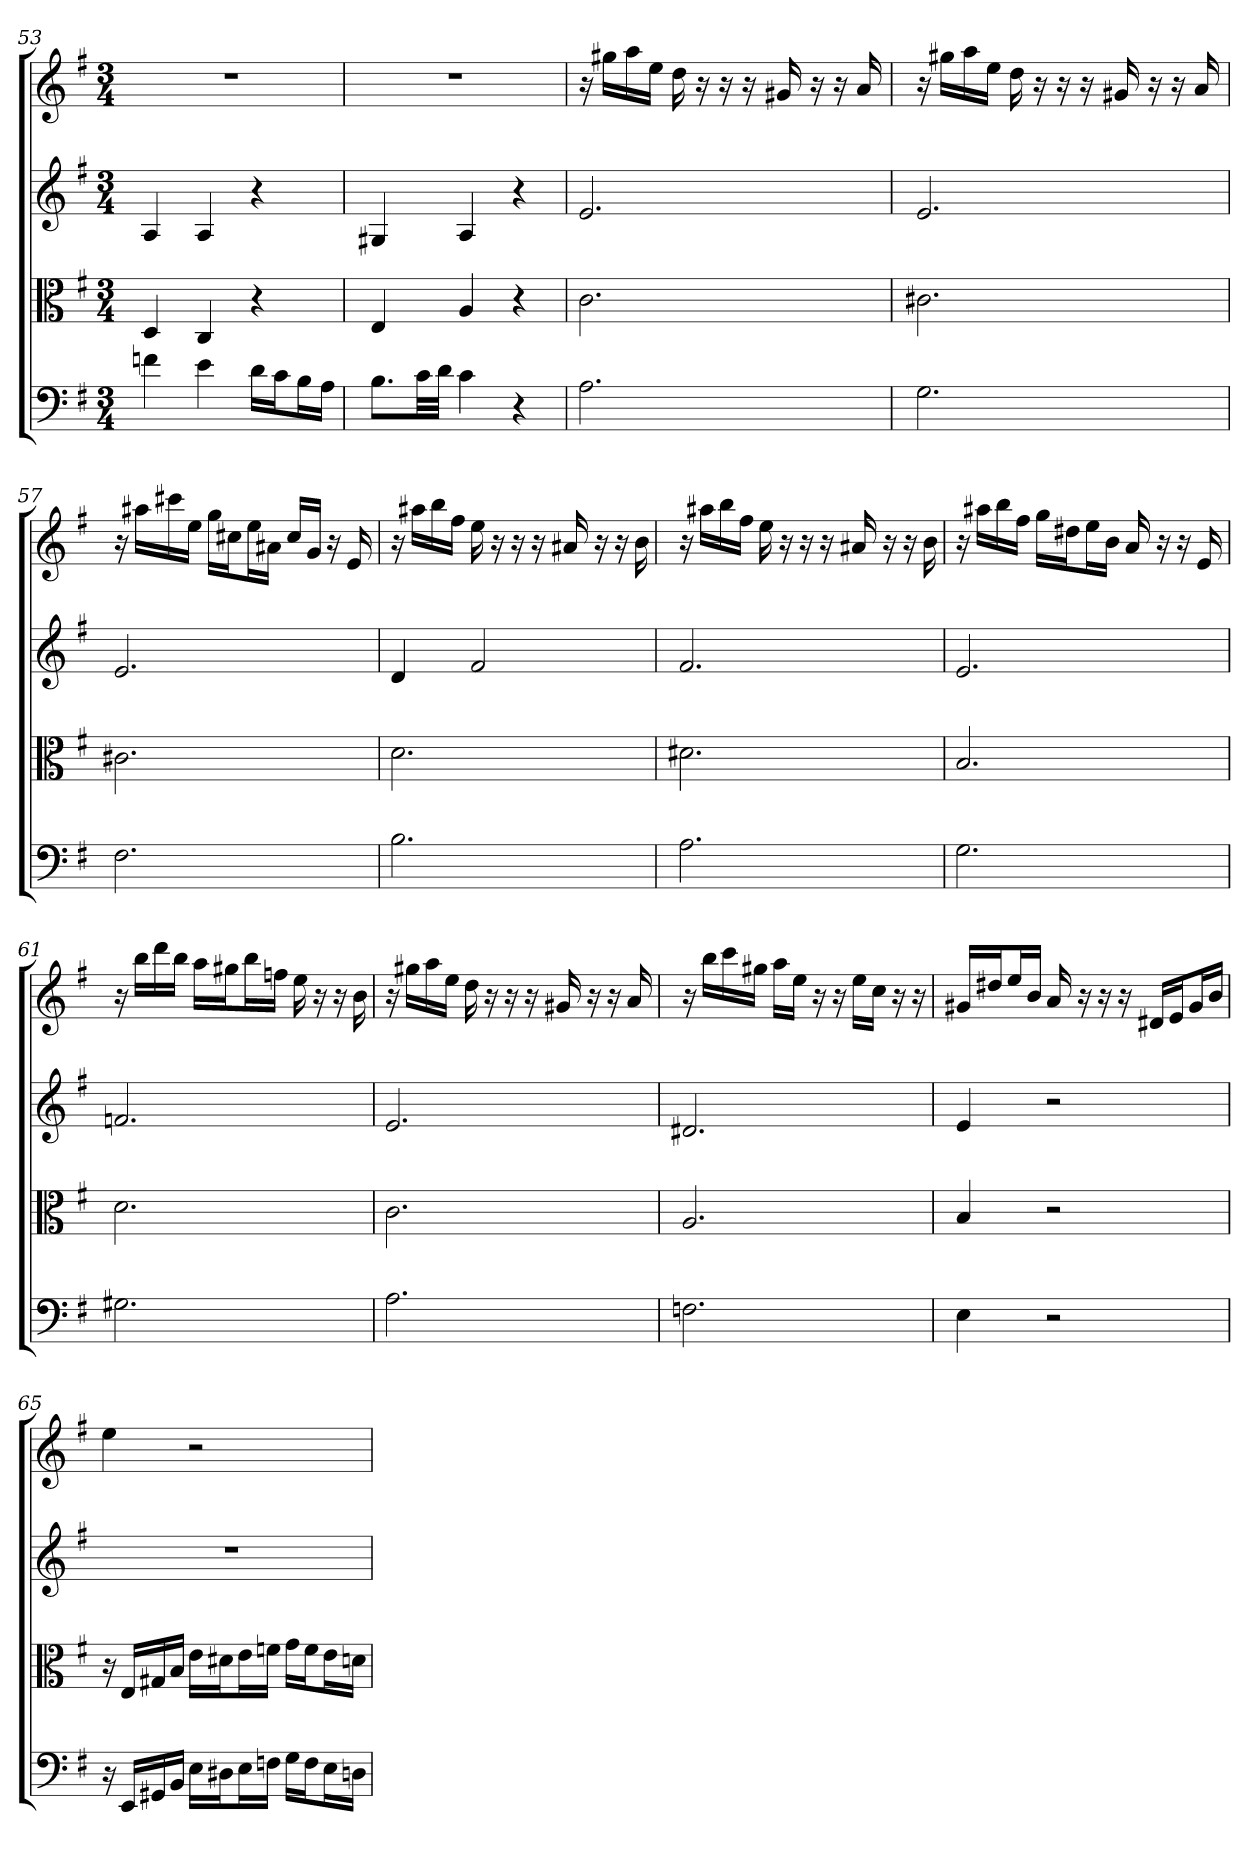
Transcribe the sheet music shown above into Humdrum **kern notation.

**kern	**kern	**kern	**kern
*part4	*part3	*part2	*part1
*staff4	*staff3	*staff2	*staff1
*clefF4	*clefC3	*clefG2	*clefG2
*k[f#]	*k[f#]	*k[f#]	*k[f#]
*G:	*G:	*G:	*G:
*M3/4	*M3/4	*M3/4	*M3/4
=53	=53	=53	=53
4fn	4D	4A	2.r
4e	4C	4A	.
16d\LL	4r	4r	.
16c\J	.	.	.
16B\L	.	.	.
16A\JJ	.	.	.
=54	=54	=54	=54
8.B\L	4E	4G#X	2.r
32c\LL	.	.	.
32d\JJJ	.	.	.
4c	4A	4A	.
4r	4r	4r	.
=55	=55	=55	=55
2.A	2.c	2.e	16r
.	.	.	16gg#X\LL
.	.	.	16aa\
.	.	.	16ee\JJ
.	.	.	16dd
.	.	.	16r
.	.	.	16r
.	.	.	16r
.	.	.	16g#X
.	.	.	16r
.	.	.	16r
.	.	.	16a
=56	=56	=56	=56
2.G	2.c#X	2.e	16r
.	.	.	16gg#X\LL
.	.	.	16aa\
.	.	.	16ee\JJ
.	.	.	16dd
.	.	.	16r
.	.	.	16r
.	.	.	16r
.	.	.	16g#X
.	.	.	16r
.	.	.	16r
.	.	.	16a
=57	=57	=57	=57
2.F#	2.c#X	2.e	16r
.	.	.	16aa#X\LL
.	.	.	16ccc#X\
.	.	.	16ee\JJ
.	.	.	16gg\LL
.	.	.	16cc#X\J
.	.	.	16ee\L
.	.	.	16a#X\JJ
.	.	.	16cc#/LL
.	.	.	16g/JJ
.	.	.	16r
.	.	.	16e
=58	=58	=58	=58
2.B	2.d	4d	16r
.	.	.	16aa#X\LL
.	.	.	16bb\
.	.	.	16ff#\JJ
.	.	2f#	16ee
.	.	.	16r
.	.	.	16r
.	.	.	16r
.	.	.	16a#X
.	.	.	16r
.	.	.	16r
.	.	.	16b
=59	=59	=59	=59
2.A	2.d#X	2.f#	16r
.	.	.	16aa#X\LL
.	.	.	16bb\
.	.	.	16ff#\JJ
.	.	.	16ee
.	.	.	16r
.	.	.	16r
.	.	.	16r
.	.	.	16a#X
.	.	.	16r
.	.	.	16r
.	.	.	16b
=60	=60	=60	=60
2.G	2.B	2.e	16r
.	.	.	16aa#X\LL
.	.	.	16bb\
.	.	.	16ff#\JJ
.	.	.	16gg\LL
.	.	.	16dd#X\J
.	.	.	16ee\L
.	.	.	16b\JJ
.	.	.	16a
.	.	.	16r
.	.	.	16r
.	.	.	16e
=61	=61	=61	=61
2.G#X	2.d	2.fn	16r
.	.	.	16bb\LL
.	.	.	16ddd\
.	.	.	16bb\JJ
.	.	.	16aa\LL
.	.	.	16gg#X\J
.	.	.	16bb\L
.	.	.	16ffn\JJ
.	.	.	16ee
.	.	.	16r
.	.	.	16r
.	.	.	16b
=62	=62	=62	=62
2.A	2.c	2.e	16r
.	.	.	16gg#X\LL
.	.	.	16aa\
.	.	.	16ee\JJ
.	.	.	16dd
.	.	.	16r
.	.	.	16r
.	.	.	16r
.	.	.	16g#X
.	.	.	16r
.	.	.	16r
.	.	.	16a
=63	=63	=63	=63
2.Fn	2.A	2.d#X	16r
.	.	.	16bb\LL
.	.	.	16ccc\
.	.	.	16gg#X\JJ
.	.	.	16aa\LL
.	.	.	16ee\JJ
.	.	.	16r
.	.	.	16r
.	.	.	16ee\LL
.	.	.	16cc\JJ
.	.	.	16r
.	.	.	16r
=64	=64	=64	=64
4E	4B	4e	16g#X/LL
.	.	.	16dd#X/J
.	.	.	16ee/L
.	.	.	16b/JJ
2r	2r	2r	16a
.	.	.	16r
.	.	.	16r
.	.	.	16r
.	.	.	16d#X/LL
.	.	.	16e/J
.	.	.	16g#/L
.	.	.	16b/JJ
=65	=65	=65	=65
16r	16r	2.r	4ee
16EE/LL	16E/LL	.	.
16GG#X/	16G#X/	.	.
16BB/JJ	16B/JJ	.	.
16E\LL	16e\LL	.	2r
16D#X\J	16d#X\J	.	.
16E\L	16e\L	.	.
16Fn\JJ	16fn\JJ	.	.
16G\LL	16g\LL	.	.
16F\J	16f\J	.	.
16E\L	16e\L	.	.
16Dn\JJ	16dn\JJ	.	.
=	=	=	=
*-	*-	*-	*-
